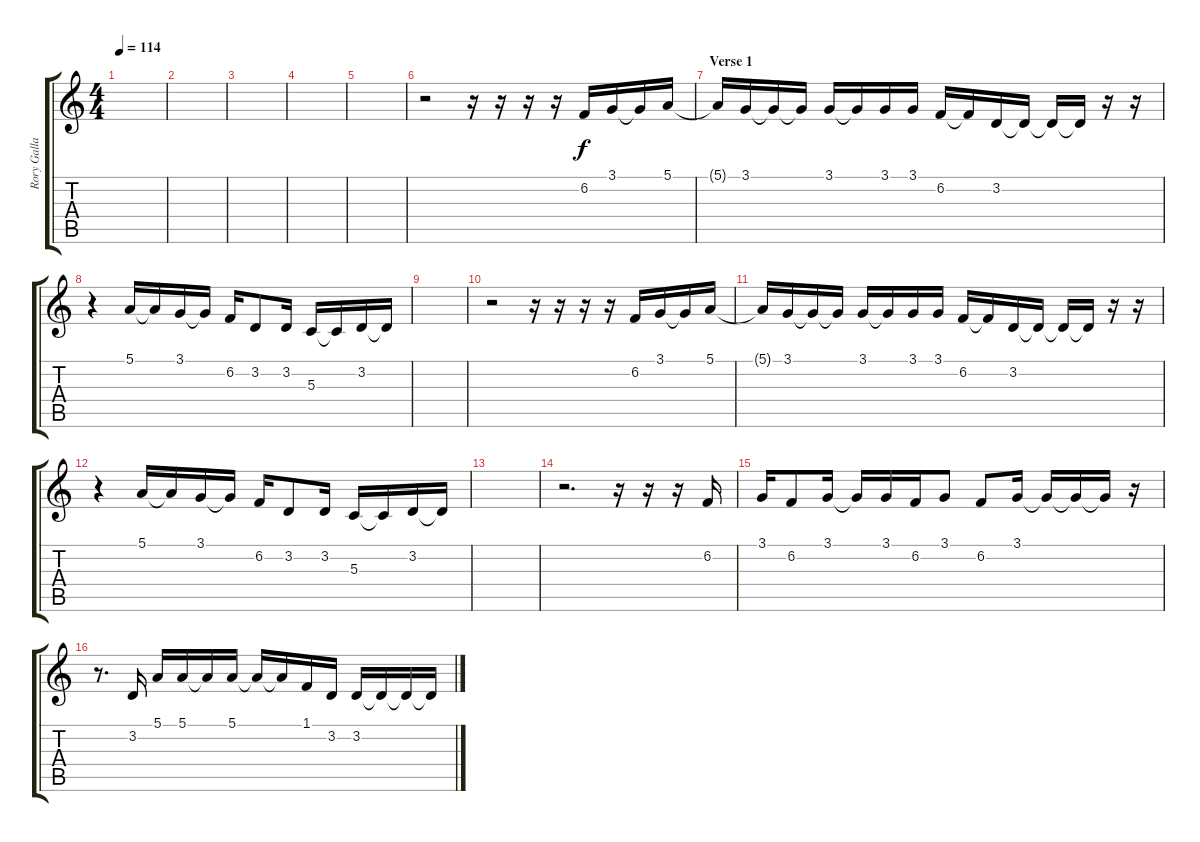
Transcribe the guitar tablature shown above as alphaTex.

\track ("Rory Gallagher Vocals" "Rory Galla") {instrument cello}
\staff {score tabs}
\tuning (E4 B3 G3 D3 A2 E2) {hide}
\ts (4 4)
\tempo 114
\clef g2
\ks c
|
|
|
|
|
r.2 r.16 r.16 r.16 r.16 6.2.16 3.1.16 3.1{t}.16 5.1.16 |
\section ("" "Verse 1")
5.1{t}.16 3.1.16 3.1{t}.16 3.1{t}.16 3.1.16 3.1{t}.16 3.1.16 3.1.16 6.2.16 6.2{t}.16 3.2.16 3.2{t}.16 3.2{t}.16 3.2{t}.16 r.16 r.16 |
r.4 5.1.16 5.1{t}.16 3.1.16 3.1{t}.16 6.2.16 3.2.8 3.2.16 5.3.16 5.3{t}.16 3.2.16 3.2{t}.16 |
|
r.2 r.16 r.16 r.16 r.16 6.2.16 3.1.16 3.1{t}.16 5.1.16 |
5.1{t}.16 3.1.16 3.1{t}.16 3.1{t}.16 3.1.16 3.1{t}.16 3.1.16 3.1.16 6.2.16 6.2{t}.16 3.2.16 3.2{t}.16 3.2{t}.16 3.2{t}.16 r.16 r.16 |
r.4 5.1.16 5.1{t}.16 3.1.16 3.1{t}.16 6.2.16 3.2.8 3.2.16 5.3.16 5.3{t}.16 3.2.16 3.2{t}.16 |
|
r.2{d} r.16 r.16 r.16 6.2.16 |
3.1.16 6.2.8 3.1.16 3.1{t}.16 3.1.16 6.2.16 3.1.8 6.2.8 3.1.16 3.1{t}.16 3.1{t}.16 3.1{t}.16 r.16 |
r.8{d} 3.2.16 5.1.16 5.1.16 5.1{t}.16 5.1.16 5.1{t}.16 5.1{t}.16 1.1.16 3.2.16 3.2.16 3.2{t}.16 3.2{t}.16 3.2{t}.16
